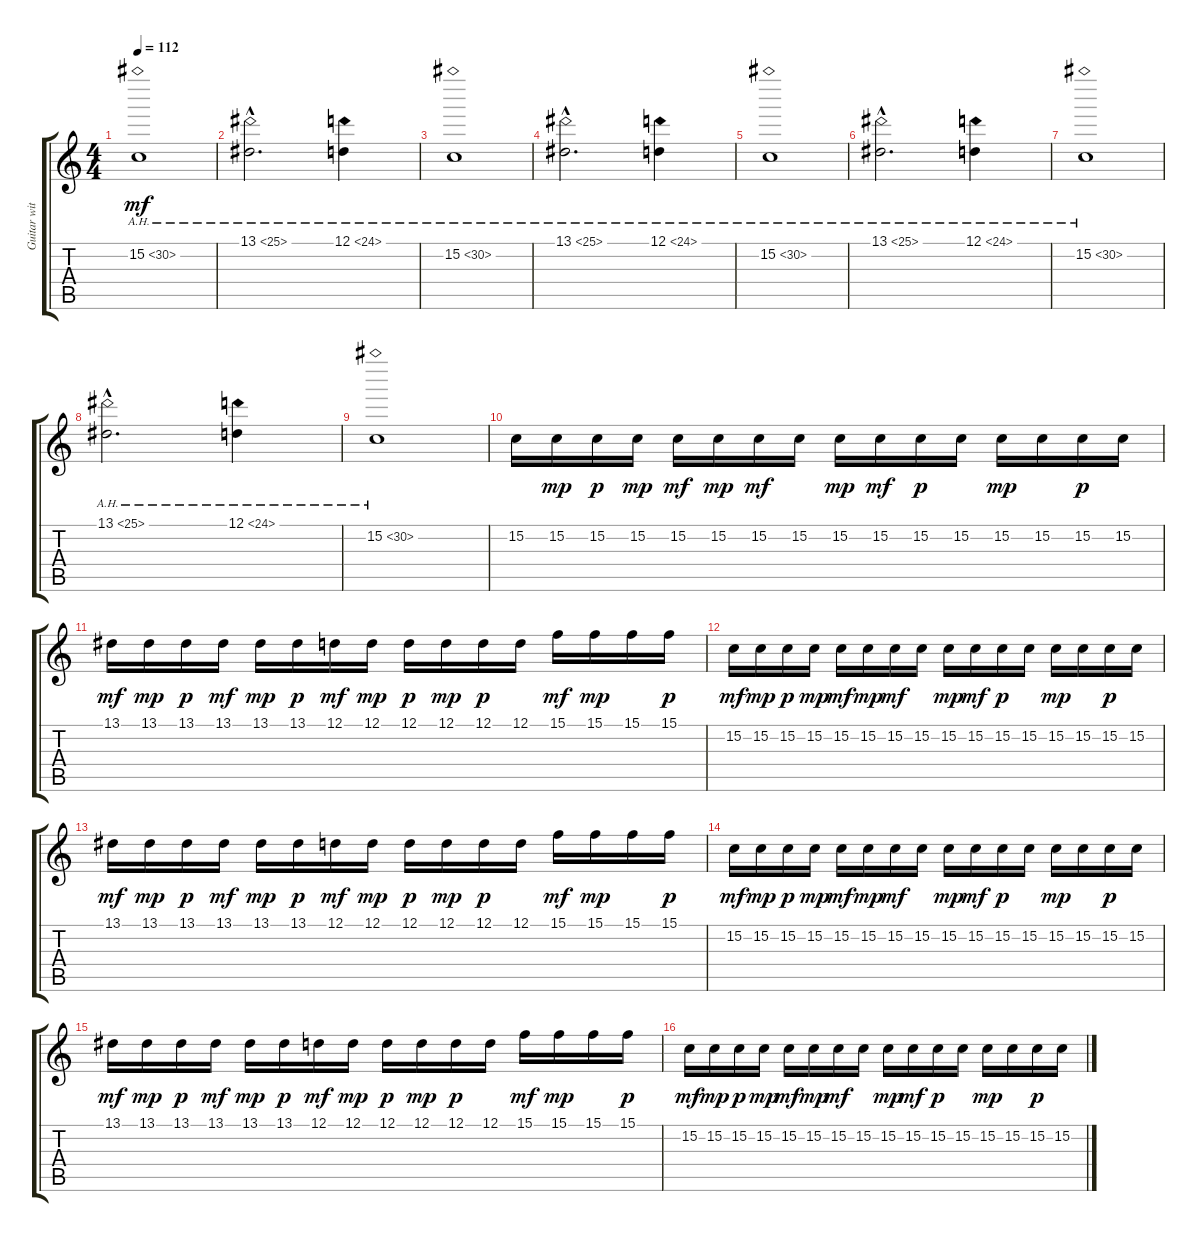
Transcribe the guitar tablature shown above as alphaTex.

\track ("Guitar with Delay" "Guitar wit") {instrument fx1rain}
\staff {score tabs}
\tuning (D4 A3 F3 C3 G2 C2) {hide}
\ts (4 4)
\tempo 112
\clef g2
\ks c
15.2{ah 15}.1{dy mf} |
13.1{ah 12 hac}.2{d instrument fx7echoes} 12.1{ah 12}.4 |
15.2{ah 15}.1 |
13.1{ah 12 hac}.2{d instrument fx7echoes} 12.1{ah 12}.4 |
15.2{ah 15}.1 |
13.1{ah 12 hac}.2{d instrument fx7echoes} 12.1{ah 12}.4 |
15.2{ah 15}.1 |
13.1{ah 12 hac}.2{d instrument fx7echoes} 12.1{ah 12}.4 |
15.2{ah 15}.1 |
15.2.16{instrument fx1rain} 15.2.16{dy mp} 15.2.16{dy p} 15.2.16{dy mp} 15.2.16{dy mf} 15.2.16{dy mp} 15.2.16{dy mf} 15.2.16 15.2.16{dy mp} 15.2.16{dy mf} 15.2.16{dy p} 15.2.16 15.2.16{dy mp} 15.2.16 15.2.16{dy p} 15.2.16 |
13.1.16{dy mf} 13.1.16{dy mp} 13.1.16{dy p} 13.1.16{dy mf} 13.1.16{dy mp} 13.1.16{dy p} 12.1.16{dy mf} 12.1.16{dy mp} 12.1.16{dy p} 12.1.16{dy mp} 12.1.16{dy p} 12.1.16 15.1.16{dy mf} 15.1.16{dy mp} 15.1.16 15.1.16{dy p} |
15.2.16{dy mf} 15.2.16{dy mp} 15.2.16{dy p} 15.2.16{dy mp} 15.2.16{dy mf} 15.2.16{dy mp} 15.2.16{dy mf} 15.2.16 15.2.16{dy mp} 15.2.16{dy mf} 15.2.16{dy p} 15.2.16 15.2.16{dy mp} 15.2.16 15.2.16{dy p} 15.2.16 |
13.1.16{dy mf} 13.1.16{dy mp} 13.1.16{dy p} 13.1.16{dy mf} 13.1.16{dy mp} 13.1.16{dy p} 12.1.16{dy mf} 12.1.16{dy mp} 12.1.16{dy p} 12.1.16{dy mp} 12.1.16{dy p} 12.1.16 15.1.16{dy mf} 15.1.16{dy mp} 15.1.16 15.1.16{dy p} |
15.2.16{dy mf} 15.2.16{dy mp} 15.2.16{dy p} 15.2.16{dy mp} 15.2.16{dy mf} 15.2.16{dy mp} 15.2.16{dy mf} 15.2.16 15.2.16{dy mp} 15.2.16{dy mf} 15.2.16{dy p} 15.2.16 15.2.16{dy mp} 15.2.16 15.2.16{dy p} 15.2.16 |
13.1.16{dy mf} 13.1.16{dy mp} 13.1.16{dy p} 13.1.16{dy mf} 13.1.16{dy mp} 13.1.16{dy p} 12.1.16{dy mf} 12.1.16{dy mp} 12.1.16{dy p} 12.1.16{dy mp} 12.1.16{dy p} 12.1.16 15.1.16{dy mf} 15.1.16{dy mp} 15.1.16 15.1.16{dy p} |
15.2.16{dy mf} 15.2.16{dy mp} 15.2.16{dy p} 15.2.16{dy mp} 15.2.16{dy mf} 15.2.16{dy mp} 15.2.16{dy mf} 15.2.16 15.2.16{dy mp} 15.2.16{dy mf} 15.2.16{dy p} 15.2.16 15.2.16{dy mp} 15.2.16 15.2.16{dy p} 15.2.16
